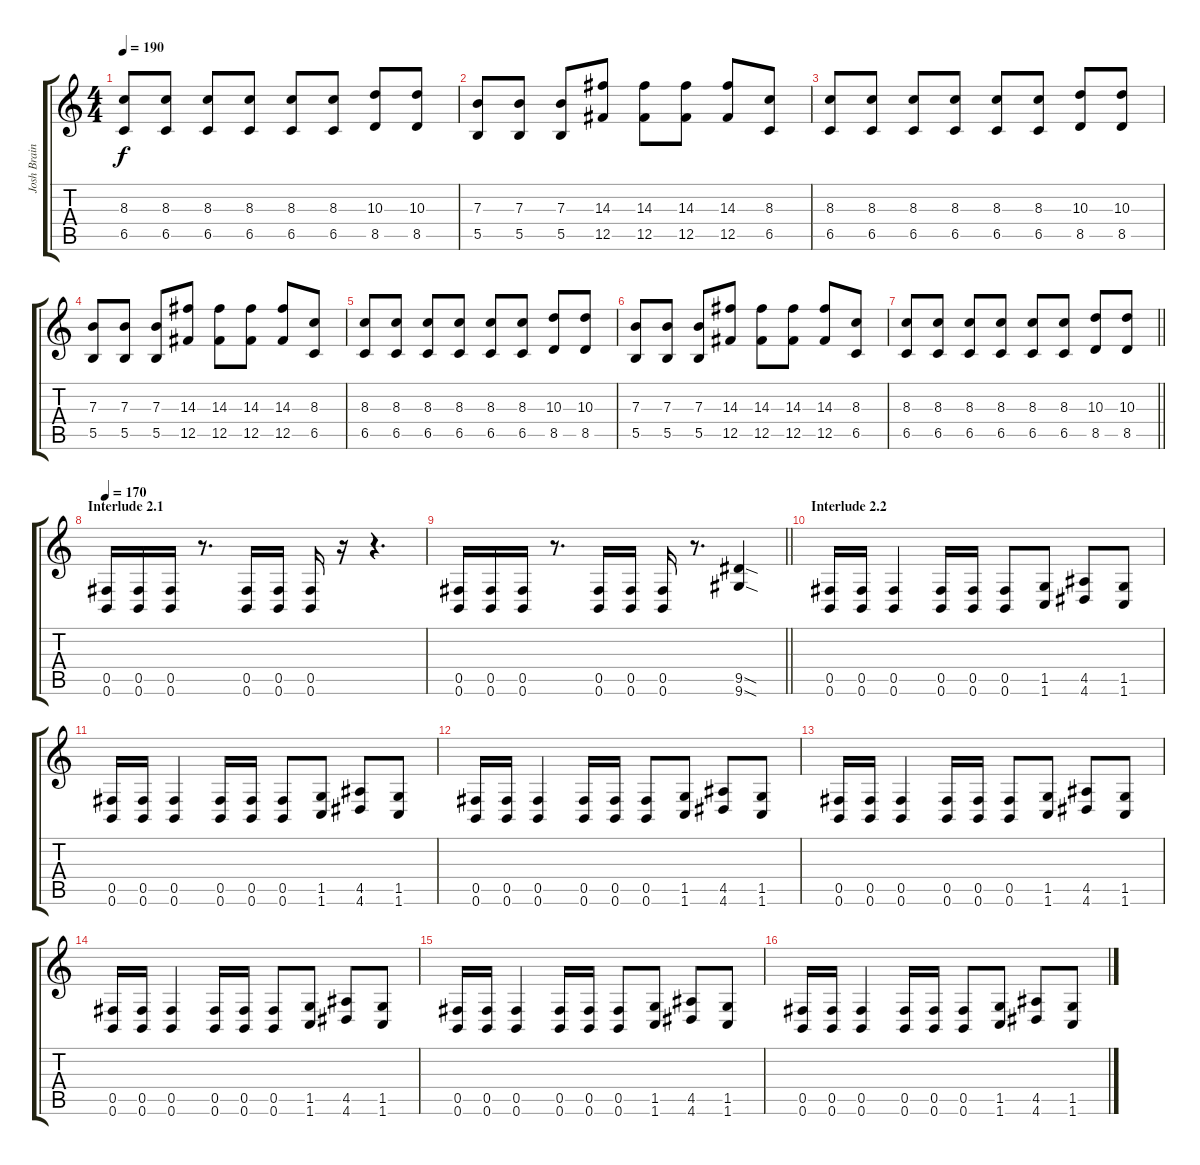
\track ("Josh Brainard" "Josh Brain") {instrument distortionguitar}
\staff {score tabs}
\tuning (Db4 Ab3 E3 B2 Gb2 B1) {hide}
\ts (4 4)
\tempo 190
\clef g2
\ks c
(8.3 6.5).8{dy f} (8.3 6.5).8 (8.3 6.5).8 (8.3 6.5).8 (8.3 6.5).8 (8.3 6.5).8 (10.3 8.5).8 (10.3 8.5).8 |
(7.3 5.5).8 (7.3 5.5).8 (7.3 5.5).8 (14.3 12.5).8 (14.3 12.5).8 (14.3 12.5).8 (14.3 12.5).8 (8.3 6.5).8 |
(8.3 6.5).8 (8.3 6.5).8 (8.3 6.5).8 (8.3 6.5).8 (8.3 6.5).8 (8.3 6.5).8 (10.3 8.5).8 (10.3 8.5).8 |
(7.3 5.5).8 (7.3 5.5).8 (7.3 5.5).8 (14.3 12.5).8 (14.3 12.5).8 (14.3 12.5).8 (14.3 12.5).8 (8.3 6.5).8 |
(8.3 6.5).8 (8.3 6.5).8 (8.3 6.5).8 (8.3 6.5).8 (8.3 6.5).8 (8.3 6.5).8 (10.3 8.5).8 (10.3 8.5).8 |
(7.3 5.5).8 (7.3 5.5).8 (7.3 5.5).8 (14.3 12.5).8 (14.3 12.5).8 (14.3 12.5).8 (14.3 12.5).8 (8.3 6.5).8 |
\barLineRight lightlight
(8.3 6.5).8 (8.3 6.5).8 (8.3 6.5).8 (8.3 6.5).8 (8.3 6.5).8 (8.3 6.5).8 (10.3 8.5).8 (10.3 8.5).8 |
\section ("" "Interlude 2.1")
\tempo 170
(0.5 0.6).16 (0.5 0.6).16 (0.5 0.6).16 r.8{d} (0.5 0.6).16 (0.5 0.6).16 (0.5 0.6).16 r.16 r.4{d} |
\barLineRight lightlight
(0.5 0.6).16 (0.5 0.6).16 (0.5 0.6).16 r.8{d} (0.5 0.6).16 (0.5 0.6).16 (0.5 0.6).16 r.8{d} (9.5{sod} 9.6{sod}).4 |
\section ("" "Interlude 2.2")
(0.5 0.6).16 (0.5 0.6).16 (0.5 0.6).4 (0.5 0.6).16 (0.5 0.6).16 (0.5 0.6).8 (1.5 1.6).8 (4.5 4.6).8 (1.5 1.6).8 |
(0.5 0.6).16 (0.5 0.6).16 (0.5 0.6).4 (0.5 0.6).16 (0.5 0.6).16 (0.5 0.6).8 (1.5 1.6).8 (4.5 4.6).8 (1.5 1.6).8 |
(0.5 0.6).16 (0.5 0.6).16 (0.5 0.6).4 (0.5 0.6).16 (0.5 0.6).16 (0.5 0.6).8 (1.5 1.6).8 (4.5 4.6).8 (1.5 1.6).8 |
(0.5 0.6).16 (0.5 0.6).16 (0.5 0.6).4 (0.5 0.6).16 (0.5 0.6).16 (0.5 0.6).8 (1.5 1.6).8 (4.5 4.6).8 (1.5 1.6).8 |
(0.5 0.6).16 (0.5 0.6).16 (0.5 0.6).4 (0.5 0.6).16 (0.5 0.6).16 (0.5 0.6).8 (1.5 1.6).8 (4.5 4.6).8 (1.5 1.6).8 |
(0.5 0.6).16 (0.5 0.6).16 (0.5 0.6).4 (0.5 0.6).16 (0.5 0.6).16 (0.5 0.6).8 (1.5 1.6).8 (4.5 4.6).8 (1.5 1.6).8 |
(0.5 0.6).16 (0.5 0.6).16 (0.5 0.6).4 (0.5 0.6).16 (0.5 0.6).16 (0.5 0.6).8 (1.5 1.6).8 (4.5 4.6).8 (1.5 1.6).8
